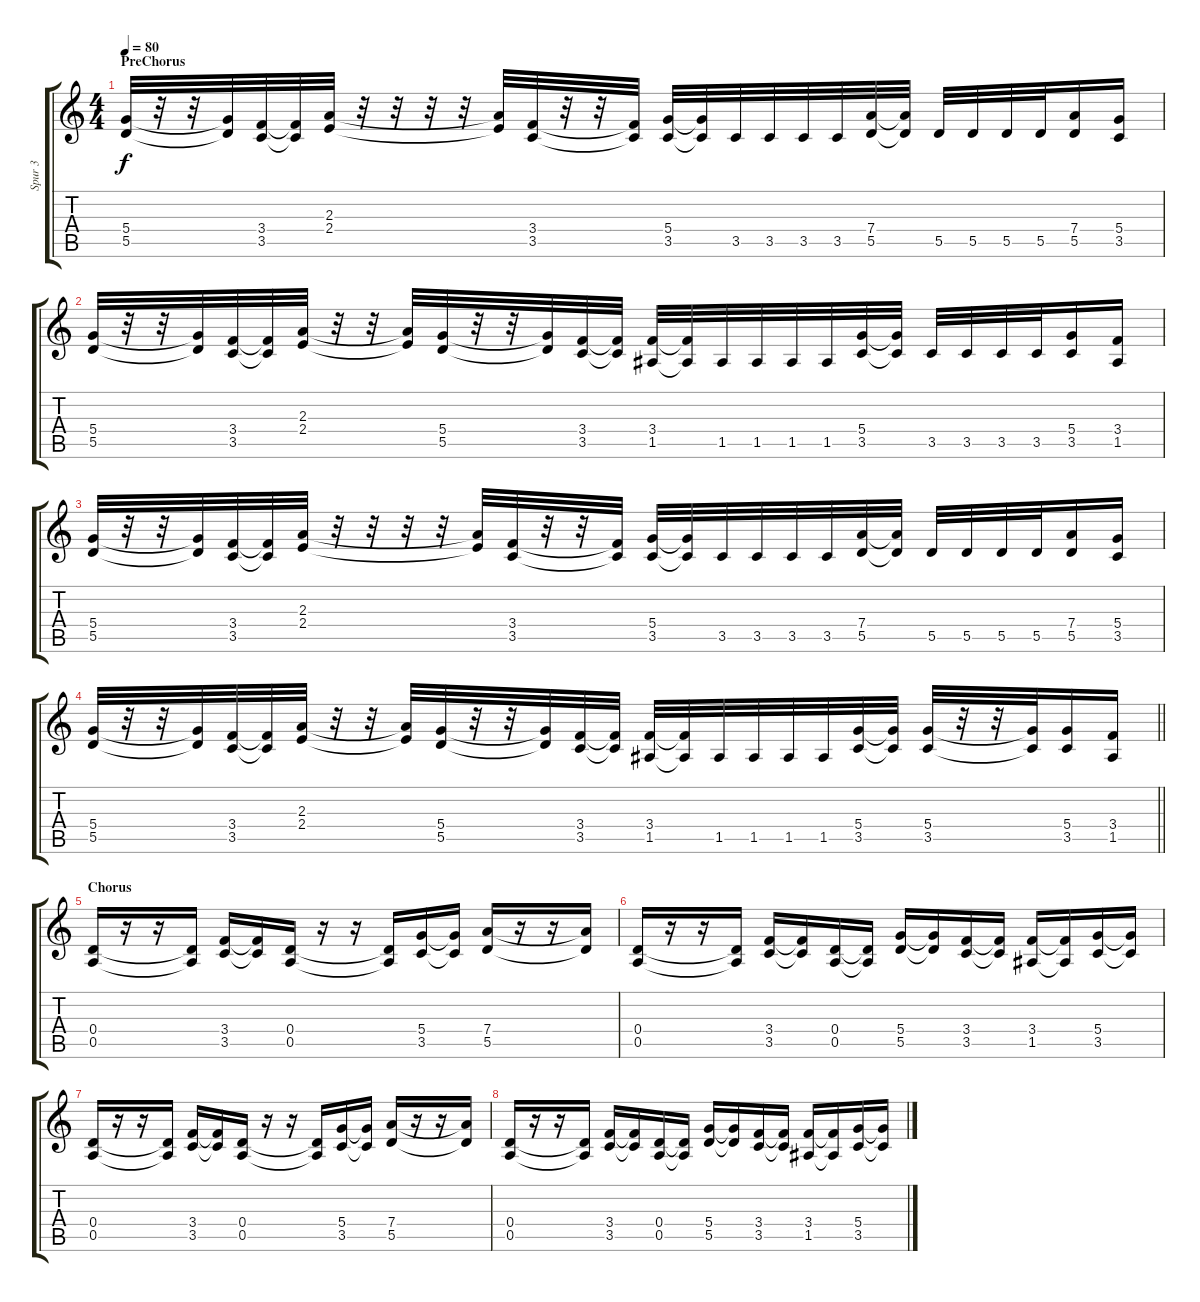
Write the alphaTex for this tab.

\track ("Spur 3" "Spur 3") {instrument distortionguitar}
\staff {score tabs}
\tuning (E4 B3 G3 D3 A2 E2) {hide}
\ts (4 4)
\section ("" "PreChorus")
\tempo 80
\clef g2
\ks c
(5.4 5.5).32{dy f} r.32 r.32 (5.4{t} 5.5{t}).32 (3.4 3.5).32 (3.4{t} 3.5{t}).32 (2.3 2.4).32 r.32 r.32 r.32 r.32 (2.3{t} 2.4{t}).32 (3.4 3.5).32 r.32 r.32 (3.4{t} 3.5{t}).32 (5.4 3.5).32 (5.4{t} 3.5{t}).32 3.5.32 3.5.32 3.5.32 3.5.32 (7.4 5.5).32 (7.4{t} 5.5{t}).32 5.5.32 5.5.32 5.5.32 5.5.32 (7.4 5.5).16 (5.4 3.5).16 |
(5.4 5.5).32 r.32 r.32 (5.4{t} 5.5{t}).32 (3.4 3.5).32 (3.4{t} 3.5{t}).32 (2.3 2.4).32 r.32 r.32 (2.3{t} 2.4{t}).32 (5.4 5.5).32 r.32 r.32 (5.4{t} 5.5{t}).32 (3.4 3.5).32 (3.4{t} 3.5{t}).32 (3.4 1.5).32 (3.4{t} 1.5{t}).32 1.5.32 1.5.32 1.5.32 1.5.32 (5.4 3.5).32 (5.4{t} 3.5{t}).32 3.5.32 3.5.32 3.5.32 3.5.32 (5.4 3.5).16 (3.4 1.5).16 |
(5.4 5.5).32 r.32 r.32 (5.4{t} 5.5{t}).32 (3.4 3.5).32 (3.4{t} 3.5{t}).32 (2.3 2.4).32 r.32 r.32 r.32 r.32 (2.3{t} 2.4{t}).32 (3.4 3.5).32 r.32 r.32 (3.4{t} 3.5{t}).32 (5.4 3.5).32 (5.4{t} 3.5{t}).32 3.5.32 3.5.32 3.5.32 3.5.32 (7.4 5.5).32 (7.4{t} 5.5{t}).32 5.5.32 5.5.32 5.5.32 5.5.32 (7.4 5.5).16 (5.4 3.5).16 |
\barLineRight lightlight
(5.4 5.5).32 r.32 r.32 (5.4{t} 5.5{t}).32 (3.4 3.5).32 (3.4{t} 3.5{t}).32 (2.3 2.4).32 r.32 r.32 (2.3{t} 2.4{t}).32 (5.4 5.5).32 r.32 r.32 (5.4{t} 5.5{t}).32 (3.4 3.5).32 (3.4{t} 3.5{t}).32 (3.4 1.5).32 (3.4{t} 1.5{t}).32 1.5.32 1.5.32 1.5.32 1.5.32 (5.4 3.5).32 (5.4{t} 3.5{t}).32 (5.4 3.5).32 r.32 r.32 (5.4{t} 3.5{t}).32 (5.4 3.5).16 (3.4 1.5).16 |
\section ("" "Chorus")
(0.4 0.5).16 r.16 r.16 (0.4{t} 0.5{t}).16 (3.4 3.5).16 (3.4{t} 3.5{t}).16 (0.4 0.5).16 r.16 r.16 (0.4{t} 0.5{t}).16 (5.4 3.5).16 (5.4{t} 3.5{t}).16 (7.4 5.5).16 r.16 r.16 (7.4{t} 5.5{t}).16 |
(0.4 0.5).16 r.16 r.16 (0.4{t} 0.5{t}).16 (3.4 3.5).16 (3.4{t} 3.5{t}).16 (0.4 0.5).16 (0.4{t} 0.5{t}).16 (5.4 5.5).16 (5.4{t} 5.5{t}).16 (3.4 3.5).16 (3.4{t} 3.5{t}).16 (3.4 1.5).16 (3.4{t} 1.5{t}).16 (5.4 3.5).16 (5.4{t} 3.5{t}).16 |
(0.4 0.5).16 r.16 r.16 (0.4{t} 0.5{t}).16 (3.4 3.5).16 (3.4{t} 3.5{t}).16 (0.4 0.5).16 r.16 r.16 (0.4{t} 0.5{t}).16 (5.4 3.5).16 (5.4{t} 3.5{t}).16 (7.4 5.5).16 r.16 r.16 (7.4{t} 5.5{t}).16 |
(0.4 0.5).16 r.16 r.16 (0.4{t} 0.5{t}).16 (3.4 3.5).16 (3.4{t} 3.5{t}).16 (0.4 0.5).16 (0.4{t} 0.5{t}).16 (5.4 5.5).16 (5.4{t} 5.5{t}).16 (3.4 3.5).16 (3.4{t} 3.5{t}).16 (3.4 1.5).16 (3.4{t} 1.5{t}).16 (5.4 3.5).16 (5.4{t} 3.5{t}).16
